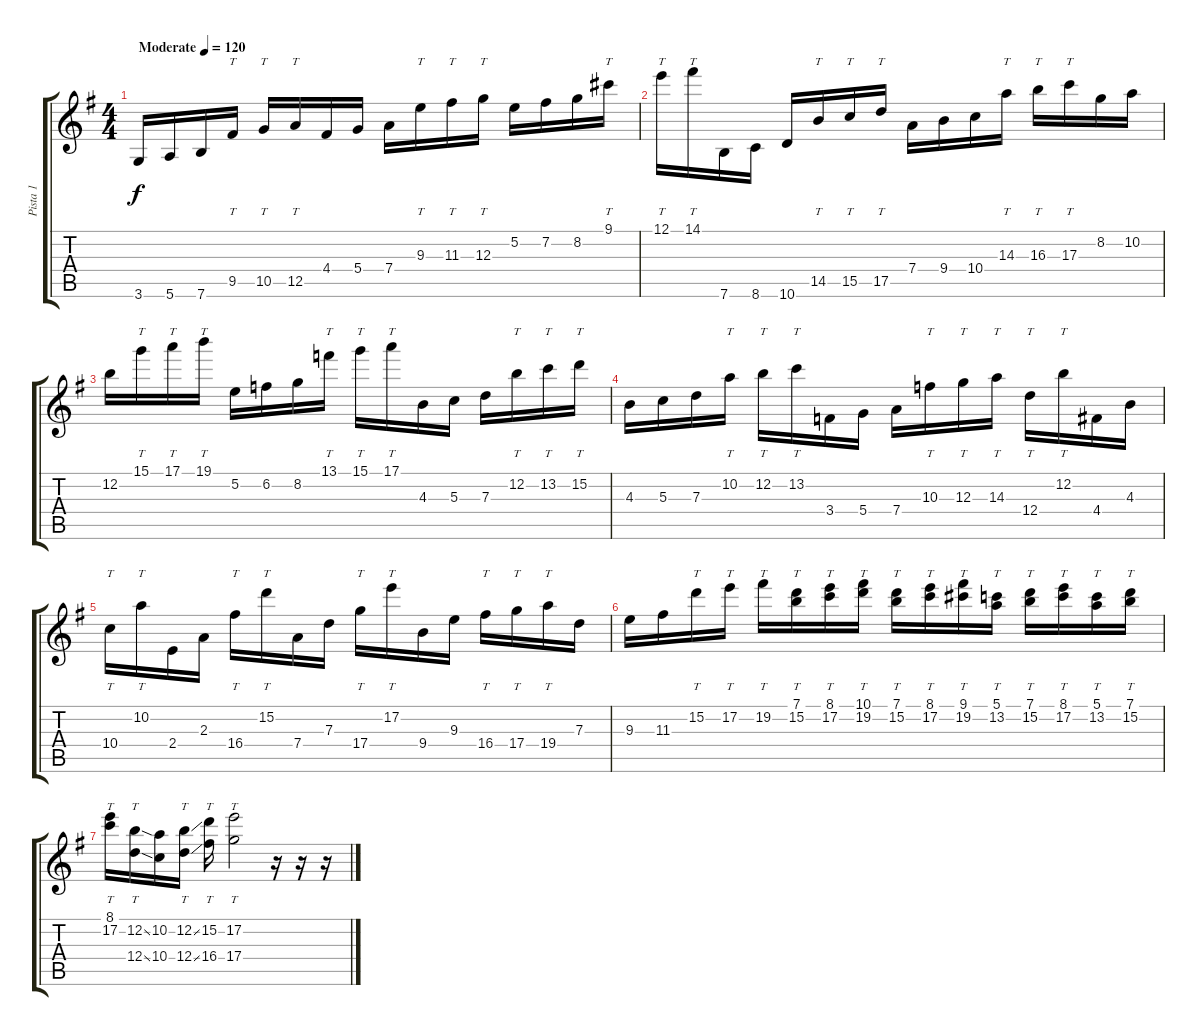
\track ("Pista 1" "Pista 1") {instrument overdrivenguitar}
\staff {score tabs}
\tuning (E4 B3 G3 D3 A2 E2) {hide}
\ts (4 4)
\tempo (120 "Moderate")
\clef g2
\ks g
3.6.16{dy f instrument overdrivenguitar} 5.6.16 7.6.16 9.5.16{tt} 10.5.16{tt} 12.5.16{tt} 4.4.16 5.4.16 7.4.16 9.3.16{tt} 11.3.16{tt} 12.3.16{tt} 5.2.16 7.2.16 8.2.16 9.1.16{tt} |
12.1.16{tt} 14.1.16{tt} 7.6.16 8.6.16 10.6.16 14.5.16{tt} 15.5.16{tt} 17.5.16{tt} 7.4.16 9.4.16 10.4.16 14.3.16{tt} 16.3.16{tt} 17.3.16{tt} 8.2.16 10.2.16 |
12.2.16 15.1.16{tt} 17.1.16{tt} 19.1.16{tt} 5.2.16 6.2.16 8.2.16 13.1.16{tt} 15.1.16{tt} 17.1.16{tt} 4.3.16 5.3.16 7.3.16 12.2.16{tt} 13.2.16{tt} 15.2.16{tt} |
4.3.16 5.3.16 7.3.16 10.2.16{tt} 12.2.16{tt} 13.2.16{tt} 3.4.16 5.4.16 7.4.16 10.3.16{tt} 12.3.16{tt} 14.3.16{tt} 12.4.16{tt} 12.2.16{tt} 4.4.16 4.3.16 |
10.4.16{tt} 10.2.16{tt} 2.4.16 2.3.16 16.4.16{tt} 15.2.16{tt} 7.4.16 7.3.16 17.4.16{tt} 17.2.16{tt} 9.4.16 9.3.16 16.4.16{tt} 17.4.16{tt} 19.4.16{tt} 7.3.16 |
9.3.16 11.3.16 15.2.16{tt} 17.2.16{tt} 19.2.16{tt} (7.1 15.2).16{tt} (8.1 17.2).16{tt} (10.1 19.2).16{tt} (7.1 15.2).16{tt} (8.1 17.2).16{tt} (9.1 19.2).16{tt} (5.1 13.2).16{tt} (7.1 15.2).16{tt} (8.1 17.2).16{tt} (5.1 13.2).16{tt} (7.1 15.2).16{tt} |
(8.1 17.2).16{tt} (12.2{ss} 12.4{ss}).16{tt} (10.2 10.4).16 (12.2{ss} 12.4{ss}).16{tt} (15.2 16.4).16{tt} (17.2 17.4).2{tt} r.16 r.16 r.16
